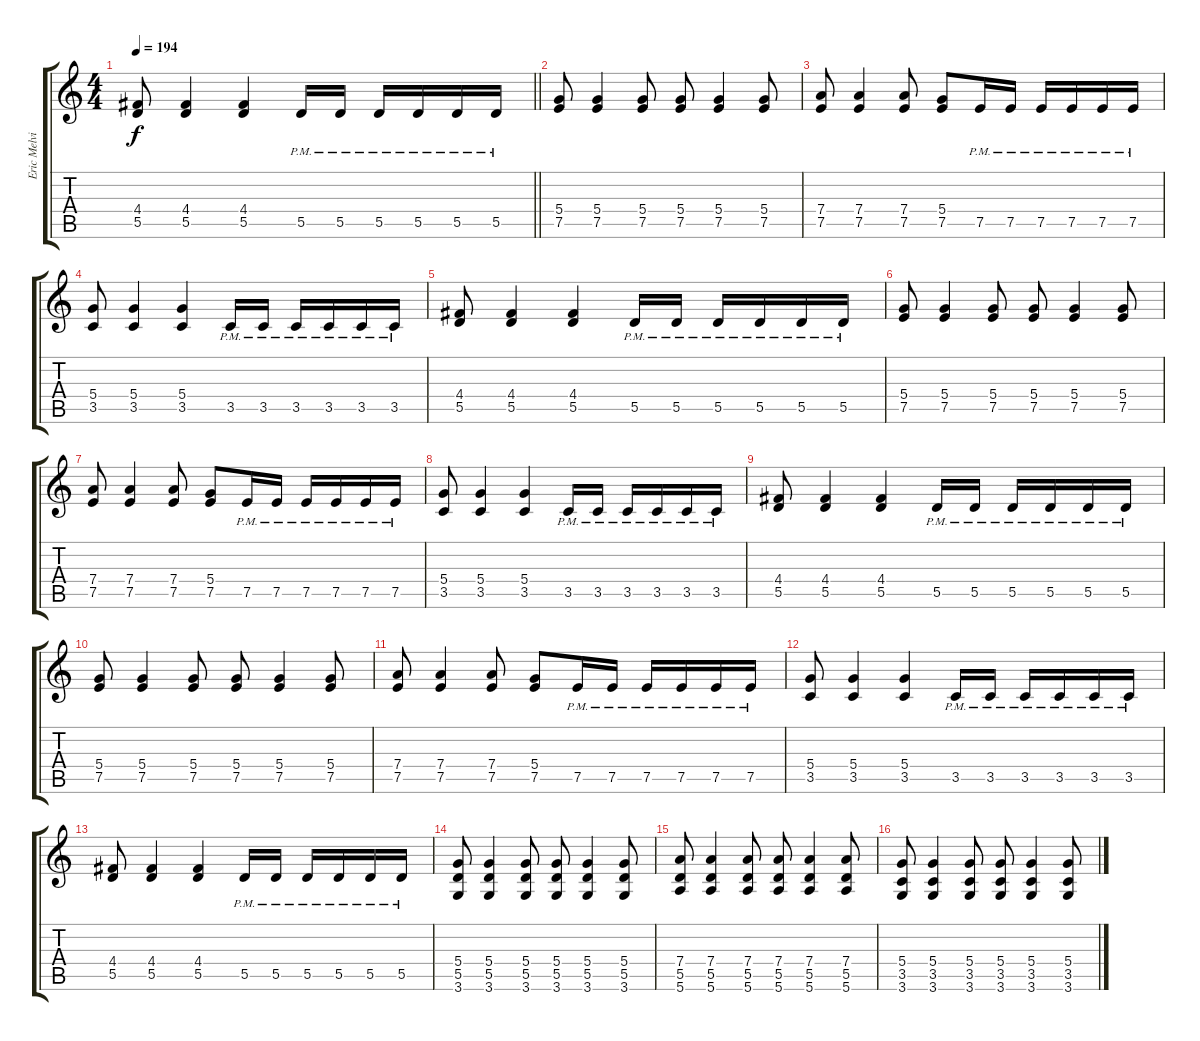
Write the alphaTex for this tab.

\track ("Eric Melvin" "Eric Melvi") {instrument distortionguitar}
\staff {score tabs}
\tuning (E4 B3 G3 D3 A2 E2) {hide}
\ts (4 4)
\tempo 194
\clef g2
\barLineRight lightlight
\ks c
(4.4 5.5).8{dy f} (4.4 5.5).4 (4.4 5.5).4 5.5{pm}.16 5.5{pm}.16 5.5{pm}.16 5.5{pm}.16 5.5{pm}.16 5.5{pm}.16 |
\section ("" "")
(5.4 7.5).8 (5.4 7.5).4 (5.4 7.5).8 (5.4 7.5).8 (5.4 7.5).4 (5.4 7.5).8 |
(7.4 7.5).8 (7.4 7.5).4 (7.4 7.5).8 (5.4 7.5).8 7.5{pm}.16 7.5{pm}.16 7.5{pm}.16 7.5{pm}.16 7.5{pm}.16 7.5{pm}.16 |
(5.4 3.5).8 (5.4 3.5).4 (5.4 3.5).4 3.5{pm}.16 3.5{pm}.16 3.5{pm}.16 3.5{pm}.16 3.5{pm}.16 3.5{pm}.16 |
(4.4 5.5).8 (4.4 5.5).4 (4.4 5.5).4 5.5{pm}.16 5.5{pm}.16 5.5{pm}.16 5.5{pm}.16 5.5{pm}.16 5.5{pm}.16 |
(5.4 7.5).8 (5.4 7.5).4 (5.4 7.5).8 (5.4 7.5).8 (5.4 7.5).4 (5.4 7.5).8 |
(7.4 7.5).8 (7.4 7.5).4 (7.4 7.5).8 (5.4 7.5).8 7.5{pm}.16 7.5{pm}.16 7.5{pm}.16 7.5{pm}.16 7.5{pm}.16 7.5{pm}.16 |
(5.4 3.5).8 (5.4 3.5).4 (5.4 3.5).4 3.5{pm}.16 3.5{pm}.16 3.5{pm}.16 3.5{pm}.16 3.5{pm}.16 3.5{pm}.16 |
(4.4 5.5).8 (4.4 5.5).4 (4.4 5.5).4 5.5{pm}.16 5.5{pm}.16 5.5{pm}.16 5.5{pm}.16 5.5{pm}.16 5.5{pm}.16 |
(5.4 7.5).8 (5.4 7.5).4 (5.4 7.5).8 (5.4 7.5).8 (5.4 7.5).4 (5.4 7.5).8 |
(7.4 7.5).8 (7.4 7.5).4 (7.4 7.5).8 (5.4 7.5).8 7.5{pm}.16 7.5{pm}.16 7.5{pm}.16 7.5{pm}.16 7.5{pm}.16 7.5{pm}.16 |
(5.4 3.5).8 (5.4 3.5).4 (5.4 3.5).4 3.5{pm}.16 3.5{pm}.16 3.5{pm}.16 3.5{pm}.16 3.5{pm}.16 3.5{pm}.16 |
(4.4 5.5).8 (4.4 5.5).4 (4.4 5.5).4 5.5{pm}.16 5.5{pm}.16 5.5{pm}.16 5.5{pm}.16 5.5{pm}.16 5.5{pm}.16 |
(5.4 5.5 3.6).8 (5.4 5.5 3.6).4 (5.4 5.5 3.6).8 (5.4 5.5 3.6).8 (5.4 5.5 3.6).4 (5.4 5.5 3.6).8 |
(7.4 5.5 5.6).8 (7.4 5.5 5.6).4 (7.4 5.5 5.6).8 (7.4 5.5 5.6).8 (7.4 5.5 5.6).4 (7.4 5.5 5.6).8 |
(5.4 3.5 3.6).8 (5.4 3.5 3.6).4 (5.4 3.5 3.6).8 (5.4 3.5 3.6).8 (5.4 3.5 3.6).4 (5.4 3.5 3.6).8
